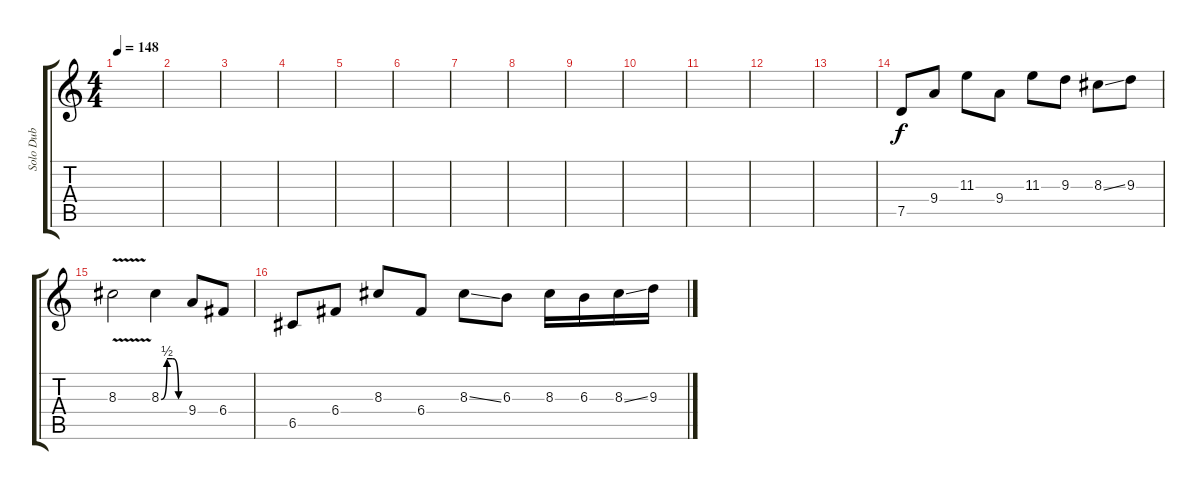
\track ("Solo Dub" "Solo Dub") {instrument overdrivenguitar}
\staff {score tabs}
\tuning (D4 A3 F3 C3 G2 C2) {hide}
\ts (4 4)
\tempo 148
\clef g2
\ks c
|
|
|
|
|
|
|
|
|
|
|
|
|
7.5.8{volume 14} 9.4.8 11.3.8 9.4.8 11.3.8 9.3.8 8.3{ss}.8 9.3.8 |
8.3{v}.2 8.3{be (custom 0 0 15 2 30 2 45 0 60 0)}.4 9.4.8 6.4.8 |
6.5.8 6.4.8 8.3.8 6.4.8 8.3{ss}.8 6.3.8 8.3.16 6.3.16 8.3{ss}.16 9.3.16
